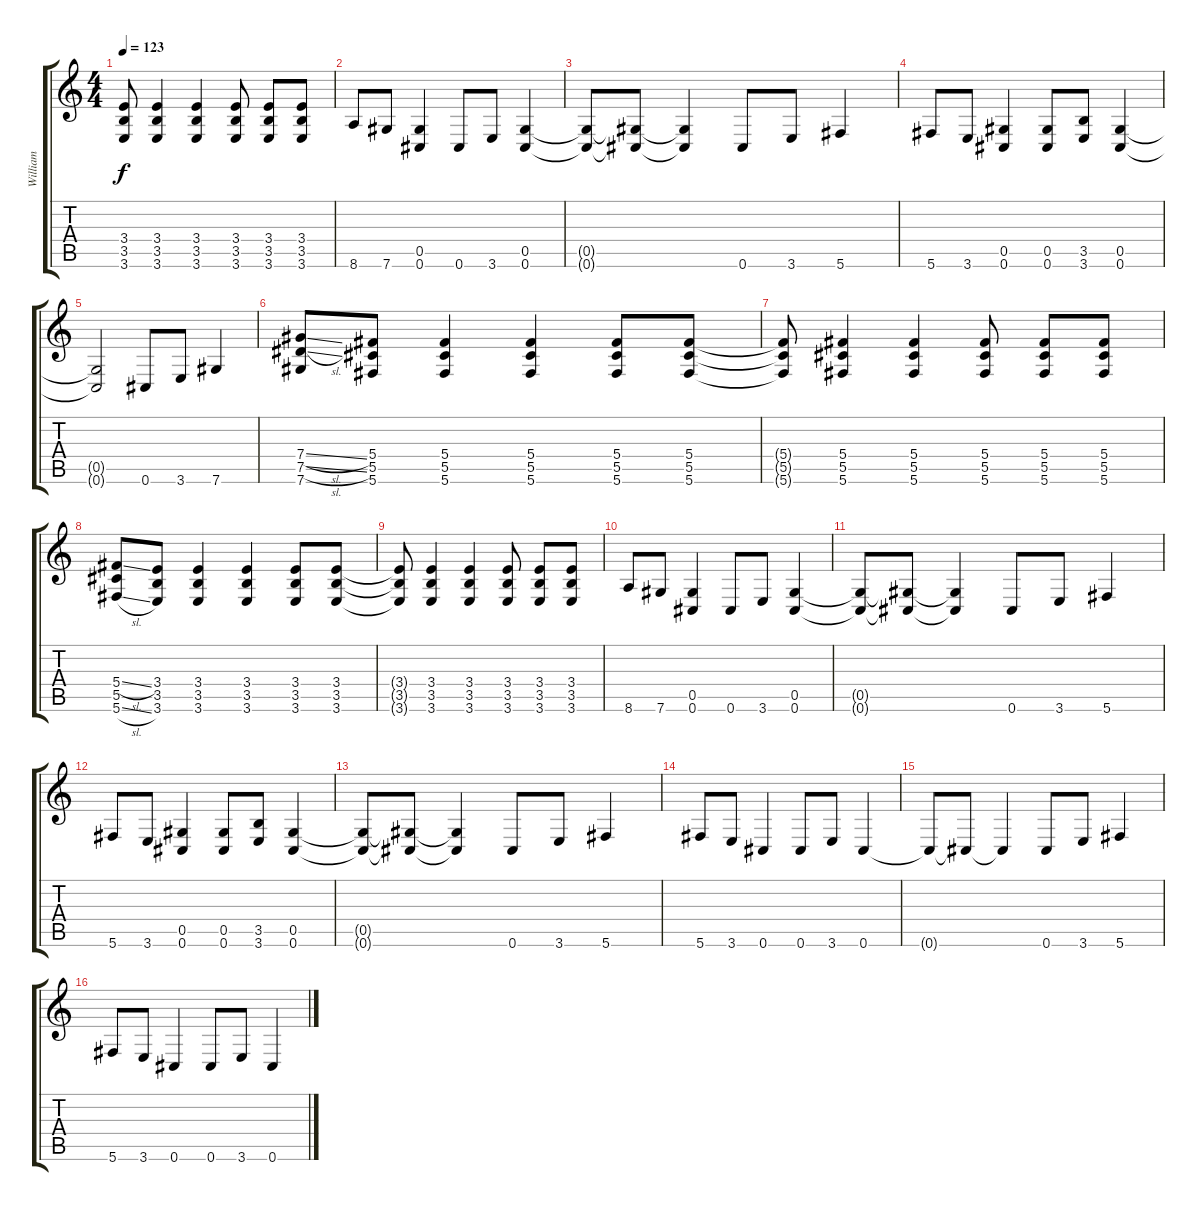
\track ("William" "William") {instrument distortionguitar}
\staff {score tabs}
\tuning (Eb4 Bb3 Gb3 Db3 Ab2 Db2) {hide}
\ts (4 4)
\tempo 123
\clef g2
\ks c
(3.4{t} 3.5{t} 3.6{t}).8{dy f} (3.4 3.5 3.6).4 (3.4 3.5 3.6).4 (3.4 3.5 3.6).8 (3.4 3.5 3.6).8 (3.4 3.5 3.6).8 |
8.6.8 7.6.8 (0.5 0.6).4 0.6.8 3.6.8 (0.5 0.6).4 |
(0.5{t} 0.6{t}).8 (0.5{t} 0.6{t}).8 (0.5{t} 0.6{t}).4 0.6.8 3.6.8 5.6.4 |
5.6.8 3.6.8 (0.5 0.6).4 (0.5 0.6).8 (3.5 3.6).8 (0.5 0.6).4 |
(0.5{t} 0.6{t}).2 0.6.8 3.6.8 7.6.4 |
(7.4{sl} 7.5{sl} 7.6).8 (5.4 5.5 5.6).8 (5.4 5.5 5.6).4 (5.4 5.5 5.6).4 (5.4 5.5 5.6).8 (5.4 5.5 5.6).8 |
(5.4{t} 5.5{t} 5.6{t}).8 (5.4 5.5 5.6).4 (5.4 5.5 5.6).4 (5.4 5.5 5.6).8 (5.4 5.5 5.6).8 (5.4 5.5 5.6).8 |
(5.4{sl} 5.5 5.6{sl}).8 (3.4 3.5 3.6).8 (3.4 3.5 3.6).4 (3.4 3.5 3.6).4 (3.4 3.5 3.6).8 (3.4 3.5 3.6).8 |
(3.4{t} 3.5{t} 3.6{t}).8 (3.4 3.5 3.6).4 (3.4 3.5 3.6).4 (3.4 3.5 3.6).8 (3.4 3.5 3.6).8 (3.4 3.5 3.6).8 |
8.6.8 7.6.8 (0.5 0.6).4 0.6.8 3.6.8 (0.5 0.6).4 |
(0.5{t} 0.6{t}).8 (0.5{t} 0.6{t}).8 (0.5{t} 0.6{t}).4 0.6.8 3.6.8 5.6.4 |
5.6.8 3.6.8 (0.5 0.6).4 (0.5 0.6).8 (3.5 3.6).8 (0.5 0.6).4 |
(0.5{t} 0.6{t}).8 (0.5{t} 0.6{t}).8 (0.5{t} 0.6{t}).4 0.6.8 3.6.8 5.6.4 |
5.6.8 3.6.8 0.6.4 0.6.8 3.6.8 0.6.4 |
0.6{t}.8 0.6{t}.8 0.6{t}.4 0.6.8 3.6.8 5.6.4 |
5.6.8 3.6.8 0.6.4 0.6.8 3.6.8 0.6.4
